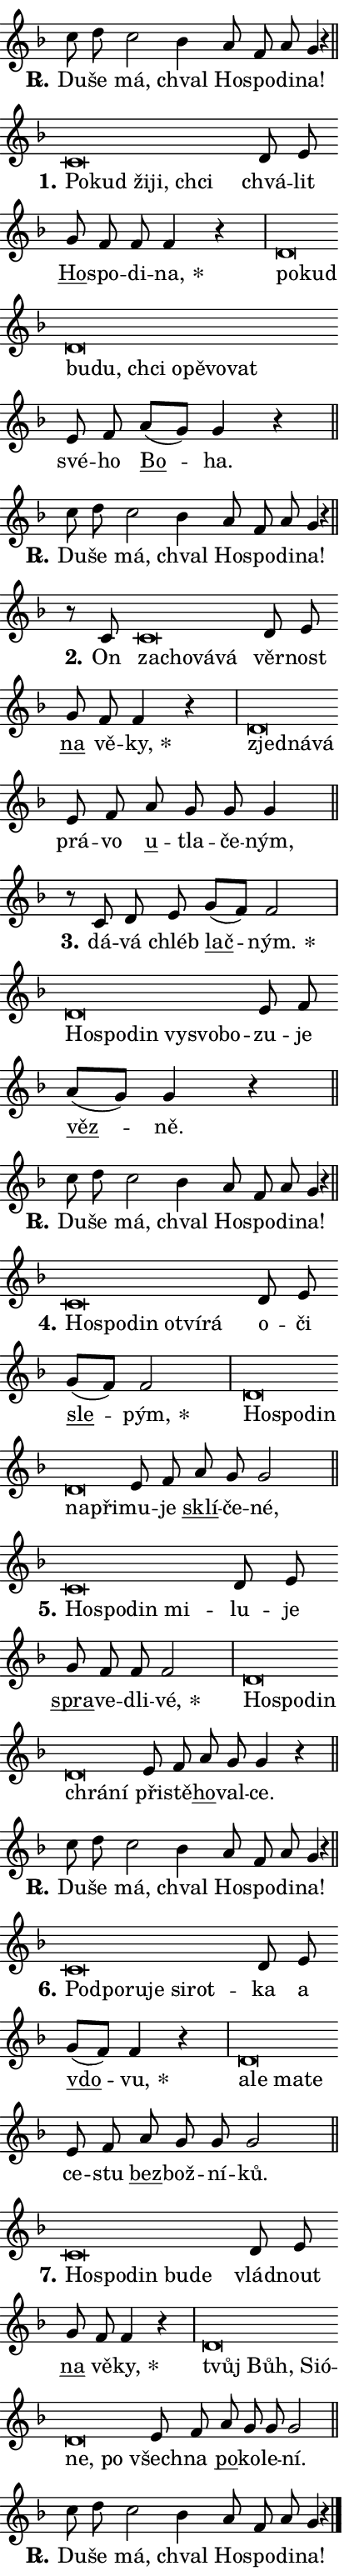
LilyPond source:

\version "2.24.0"
\header { tagline = "" }
\paper {
  indent = 0\cm
  top-margin = 0\cm
  right-margin = 0.13\cm % to fit lyric hyphens
  bottom-margin = 0\cm
  left-margin = 0\cm
  paper-width = 7\cm
  page-breaking = #ly:one-page-breaking
  system-system-spacing.basic-distance = #11
  score-system-spacing.basic-distance = #11
  ragged-last = ##f
}


%% Author: Thomas Morley
%% https://lists.gnu.org/archive/html/lilypond-user/2020-05/msg00002.html
#(define (line-position grob)
"Returns position of @var[grob} in current system:
   @code{'start}, if at first time-step
   @code{'end}, if at last time-step
   @code{'middle} otherwise
"
  (let* ((col (ly:item-get-column grob))
         (ln (ly:grob-object col 'left-neighbor))
         (rn (ly:grob-object col 'right-neighbor))
         (col-to-check-left (if (ly:grob? ln) ln col))
         (col-to-check-right (if (ly:grob? rn) rn col))
         (break-dir-left
           (and
             (ly:grob-property col-to-check-left 'non-musical #f)
             (ly:item-break-dir col-to-check-left)))
         (break-dir-right
           (and
             (ly:grob-property col-to-check-right 'non-musical #f)
             (ly:item-break-dir col-to-check-right))))
        (cond ((eqv? 1 break-dir-left) 'start)
              ((eqv? -1 break-dir-right) 'end)
              (else 'middle))))

#(define (tranparent-at-line-position vctor)
  (lambda (grob)
  "Relying on @code{line-position} select the relevant enry from @var{vctor}.
Used to determine transparency,"
    (case (line-position grob)
      ((end) (not (vector-ref vctor 0)))
      ((middle) (not (vector-ref vctor 1)))
      ((start) (not (vector-ref vctor 2))))))

noteHeadBreakVisibility =
#(define-music-function (break-visibility)(vector?)
"Makes @code{NoteHead}s transparent relying on @var{break-visibility}"
#{
  \override NoteHead.transparent =
    #(tranparent-at-line-position break-visibility)
#})

#(define delete-ledgers-for-transparent-note-heads
  (lambda (grob)
    "Reads whether a @code{NoteHead} is transparent.
If so this @code{NoteHead} is removed from @code{'note-heads} from
@var{grob}, which is supposed to be @code{LedgerLineSpanner}.
As a result ledgers are not printed for this @code{NoteHead}"
    (let* ((nhds-array (ly:grob-object grob 'note-heads))
           (nhds-list
             (if (ly:grob-array? nhds-array)
                 (ly:grob-array->list nhds-array)
                 '()))
           ;; Relies on the transparent-property being done before
           ;; Staff.LedgerLineSpanner.after-line-breaking is executed.
           ;; This is fragile ...
           (to-keep
             (remove
               (lambda (nhd)
                 (ly:grob-property nhd 'transparent #f))
               nhds-list)))
      ;; TODO find a better method to iterate over grob-arrays, similiar
      ;; to filter/remove etc for lists
      ;; For now rebuilt from scratch
      (set! (ly:grob-object grob 'note-heads)  '())
      (for-each
        (lambda (nhd)
          (ly:pointer-group-interface::add-grob grob 'note-heads nhd))
        to-keep))))

squashNotes = {
  \override NoteHead.X-extent = #'(-0.2 . 0.2)
  \override NoteHead.Y-extent = #'(-0.75 . 0)
  \override NoteHead.stencil =
    #(lambda (grob)
       (let ((pos (ly:grob-property grob 'staff-position)))
         (begin
           (if (< pos -7) (display "ERROR: Lower brevis then expected\n") (display "OK: Expected brevis position\n"))
           (if (<= pos -6) ly:text-interface::print ly:note-head::print))))
}
unSquashNotes = {
  \revert NoteHead.X-extent
  \revert NoteHead.Y-extent
  \revert NoteHead.stencil
}

hideNotes = \noteHeadBreakVisibility #begin-of-line-visible
unHideNotes = \noteHeadBreakVisibility #all-visible

% work-around for resetting accidentals
% https://lilypond.org/doc/v2.23/Documentation/notation/displaying-rhythms#unmetered-music
cadenzaMeasure = {
  \cadenzaOff
  \partial 1024 s1024
  \cadenzaOn
}

#(define-markup-command (accent layout props text) (markup?)
  "Underline accented syllable"
  (interpret-markup layout props
    #{\markup \override #'(offset . 4.3) \underline { #text }#}))

responsum = \markup \concat {
  "R" \hspace #-1.05 \path #0.1 #'((moveto 0 0.07) (lineto 0.9 0.8)) \hspace #0.05 "."
}

spaceSize = #0.6828661417322834 % exact space size for TeX Gyre Schola

\layout {
  \context {
    \Staff
    \remove "Time_signature_engraver"
    \override LedgerLineSpanner.after-line-breaking = #delete-ledgers-for-transparent-note-heads
  }
  \context {
    \Lyrics {
      \override LyricSpace.minimum-distance = \spaceSize
      \override LyricText.font-name = #"TeX Gyre Schola"
      \override LyricText.font-size = 1
      \override StanzaNumber.font-name = #"TeX Gyre Schola Bold"
      \override StanzaNumber.font-size = 1
    }
  }
  \context {
    \Score 
    \override NoteHead.text =
      #(lambda (grob) 
        (let ((pos (ly:grob-property grob 'staff-position)))
          #{\markup {
            \combine
              \halign #-0.55 \raise #(if (= pos -6) 0 0.5) \override #'(thickness . 2) \draw-line #'(3.2 . 0)
              \musicglyph "noteheads.sM1"
          }#}))
  }
}

% magnetic-lyrics.ily
%
%   written by
%     Jean Abou Samra <jean@abou-samra.fr>
%     Werner Lemberg <wl@gnu.org>
%
%   adapted by
%     Jiri Hon <jiri.hon@gmail.com>
%
% Version 2022-Apr-15

% https://www.mail-archive.com/lilypond-user@gnu.org/msg149350.html

#(define (Left_hyphen_pointer_engraver context)
   "Collect syllable-hyphen-syllable occurrences in lyrics and store
them in properties.  This engraver only looks to the left.  For
example, if the lyrics input is @code{foo -- bar}, it does the
following.

@itemize @bullet
@item
Set the @code{text} property of the @code{LyricHyphen} grob between
@q{foo} and @q{bar} to @code{foo}.

@item
Set the @code{left-hyphen} property of the @code{LyricText} grob with
text @q{foo} to the @code{LyricHyphen} grob between @q{foo} and
@q{bar}.
@end itemize

Use this auxiliary engraver in combination with the
@code{lyric-@/text::@/apply-@/magnetic-@/offset!} hook."
   (let ((hyphen #f)
         (text #f))
     (make-engraver
      (acknowledgers
       ((lyric-syllable-interface engraver grob source-engraver)
        (set! text grob)))
      (end-acknowledgers
       ((lyric-hyphen-interface engraver grob source-engraver)
        ;(when (not (grob::has-interface grob 'lyric-space-interface))
          (set! hyphen grob)));)
      ((stop-translation-timestep engraver)
       (when (and text hyphen)
         (ly:grob-set-object! text 'left-hyphen hyphen))
       (set! text #f)
       (set! hyphen #f)))))

#(define (lyric-text::apply-magnetic-offset! grob)
   "If the space between two syllables is less than the value in
property @code{LyricText@/.details@/.squash-threshold}, move the right
syllable to the left so that it gets concatenated with the left
syllable.

Use this function as a hook for
@code{LyricText@/.after-@/line-@/breaking} if the
@code{Left_@/hyphen_@/pointer_@/engraver} is active."
   (let ((hyphen (ly:grob-object grob 'left-hyphen #f)))
     (when hyphen
       (let ((left-text (ly:spanner-bound hyphen LEFT)))
         (when (grob::has-interface left-text 'lyric-syllable-interface)
           (let* ((common (ly:grob-common-refpoint grob left-text X))
                  (this-x-ext (ly:grob-extent grob common X))
                  (left-x-ext
                   (begin
                     ;; Trigger magnetism for left-text.
                     (ly:grob-property left-text 'after-line-breaking)
                     (ly:grob-extent left-text common X)))
                  ;; `delta` is the gap width between two syllables.
                  (delta (- (interval-start this-x-ext)
                            (interval-end left-x-ext)))
                  (details (ly:grob-property grob 'details))
                  (threshold (assoc-get 'squash-threshold details 0.2)))
             (when (< delta threshold)
               (let* (;; We have to manipulate the input text so that
                      ;; ligatures crossing syllable boundaries are not
                      ;; disabled.  For languages based on the Latin
                      ;; script this is essentially a beautification.
                      ;; However, for non-Western scripts it can be a
                      ;; necessity.
                      (lt (ly:grob-property left-text 'text))
                      (rt (ly:grob-property grob 'text))
                      (is-space (grob::has-interface hyphen 'lyric-space-interface))
                      (space (if is-space " " ""))
                      (extra-delta (if is-space spaceSize 0))
                      ;; Append new syllable.
                      (ltrt-space (if (and (string? lt) (string? rt))
                                (string-append lt space rt)
                                (make-concat-markup (list lt space rt))))
                      ;; Right-align `ltrt` to the right side.
                      (ltrt-space-markup (grob-interpret-markup
                               grob
                               (make-translate-markup
                                (cons (interval-length this-x-ext) 0)
                                (make-right-align-markup ltrt-space)))))
                 (begin
                   ;; Don't print `left-text`.
                   (ly:grob-set-property! left-text 'stencil #f)
                   ;; Set text and stencil (which holds all collected
                   ;; syllables so far) and shift it to the left.
                   (ly:grob-set-property! grob 'text ltrt-space)
                   (ly:grob-set-property! grob 'stencil ltrt-space-markup)
                   (ly:grob-translate-axis! grob (- (- delta extra-delta)) X))))))))))


#(define (lyric-hyphen::displace-bounds-first grob)
   ;; Make very sure this callback isn't triggered too early.
   (let ((left (ly:spanner-bound grob LEFT))
         (right (ly:spanner-bound grob RIGHT)))
     (ly:grob-property left 'after-line-breaking)
     (ly:grob-property right 'after-line-breaking)
     (ly:lyric-hyphen::print grob)))

squashThreshold = #0.4

\layout {
  \context {
    \Lyrics
    \consists #Left_hyphen_pointer_engraver
    \override LyricText.after-line-breaking =
      #lyric-text::apply-magnetic-offset!
    \override LyricHyphen.stencil = #lyric-hyphen::displace-bounds-first
    \override LyricText.details.squash-threshold = \squashThreshold
    \override LyricHyphen.minimum-distance = 0
    \override LyricHyphen.minimum-length = \squashThreshold
  }
}

squashText = \override LyricText.details.squash-threshold = 9999
unSquashText = \override LyricText.details.squash-threshold = \squashThreshold

leftText = \override LyricText.self-alignment-X = #LEFT
unLeftText = \revert LyricText.self-alignment-X

starOffset = #(lambda (grob) 
                (let ((x_offset (ly:self-alignment-interface::aligned-on-x-parent grob)))
                  (if (= x_offset 0) 0 (+ x_offset 1.2))))

star = #(define-music-function (syllable)(string?)
"Append star separator at the end of a syllable"
#{
  \once \override LyricText.X-offset = #starOffset
  \lyricmode { \markup {
    #syllable
    \override #'((font-name . "TeX Gyre Schola Bold")) \hspace #0.2 \lower #0.65 \larger "*"
  } }
#})

starAccent = #(define-music-function (syllable)(string?)
"Append star separator at the end of a syllable and make accent"
#{
  \once \override LyricText.X-offset = #starOffset
  \lyricmode { \markup {
    \accent #syllable
    \override #'((font-name . "TeX Gyre Schola Bold")) \hspace #0.2 \lower #0.65 \larger "*"
  } }
#})

breath = #(define-music-function (syllable)(string?)
"Append breathing indicator at the end of a syllable"
#{
  \lyricmode { \markup { #syllable "+" } }
#})

optionalBreath = #(define-music-function (syllable)(string?)
"Append optional breathing indicator at the end of a syllable"
#{
  \lyricmode { \markup { #syllable "(+)" } }
#})


\score {
    <<
        \new Voice = "melody" { \cadenzaOn \key f \major \relative { c''8 d c2 bes4 a8 f a g4 r \cadenzaMeasure \bar "||" \break } }
        \new Lyrics \lyricsto "melody" { \lyricmode { \set stanza = \responsum
Du -- še má, chval Ho -- spo -- di -- na! } }
    >>
    \layout {}
}

\score {
    <<
        \new Voice = "melody" { \cadenzaOn \key f \major \relative { \squashNotes c'\breve*1/16 \hideNotes \breve*1/16 \bar "" \breve*1/16 \bar "" \breve*1/16 \breve*1/16 \bar "" \unHideNotes \unSquashNotes d8 e \bar "" g f f f4 r \cadenzaMeasure \bar "|" \squashNotes d\breve*1/16 \hideNotes \breve*1/16 \bar "" \breve*1/16 \bar "" \breve*1/16 \bar "" \breve*1/16 \bar "" \breve*1/16 \bar "" \breve*1/16 \bar "" \breve*1/16 \breve*1/16 \bar "" \unHideNotes \unSquashNotes e8 f \bar "" a[( g)] g4 r \cadenzaMeasure \bar "||" \break } }
        \new Lyrics \lyricsto "melody" { \lyricmode { \set stanza = "1."
\leftText Po -- \squashText kud ži -- ji, chci \unLeftText \unSquashText chvá -- lit \markup \accent Ho -- spo -- di -- \star na, \leftText po -- \squashText kud bu -- du, chci o -- pě -- vo -- vat \unLeftText \unSquashText své -- ho \markup \accent Bo -- ha. } }
    >>
    \layout {}
}

\score {
    <<
        \new Voice = "melody" { \cadenzaOn \key f \major \relative { c''8 d c2 bes4 a8 f a g4 r \cadenzaMeasure \bar "||" \break } }
        \new Lyrics \lyricsto "melody" { \lyricmode { \set stanza = \responsum
Du -- še má, chval Ho -- spo -- di -- na! } }
    >>
    \layout {}
}

\score {
    <<
        \new Voice = "melody" { \cadenzaOn \key f \major \relative { r8 c'8 \squashNotes c\breve*1/16 \hideNotes \breve*1/16 \bar "" \breve*1/16 \breve*1/16 \bar "" \unHideNotes \unSquashNotes d8 e \bar "" g f f4 r \cadenzaMeasure \bar "|" \squashNotes d\breve*1/16 \hideNotes \breve*1/16 \breve*1/16 \bar "" \unHideNotes \unSquashNotes e8 f \bar "" a g g g4 \cadenzaMeasure \bar "||" \break } }
        \new Lyrics \lyricsto "melody" { \lyricmode { \set stanza = "2."
On \leftText za -- \squashText cho -- vá -- vá \unLeftText \unSquashText věr -- nost \markup \accent na vě -- \star ky, \leftText zjed -- \squashText ná -- vá \unLeftText \unSquashText prá -- vo \markup \accent u -- tla -- če -- ným, } }
    >>
    \layout {}
}

\score {
    <<
        \new Voice = "melody" { \cadenzaOn \key f \major \relative { r8 c' d8 e \bar "" g[( f)] f2 \cadenzaMeasure \bar "|" \squashNotes d\breve*1/16 \hideNotes \breve*1/16 \bar "" \breve*1/16 \bar "" \breve*1/16 \bar "" \breve*1/16 \breve*1/16 \bar "" \unHideNotes \unSquashNotes e8 f \bar "" a[( g)] g4 r \cadenzaMeasure \bar "||" \break } }
        \new Lyrics \lyricsto "melody" { \lyricmode { \set stanza = "3."
dá -- vá chléb \markup \accent lač -- \star ným. \leftText Ho -- \squashText spo -- din vy -- svo -- bo -- \unLeftText \unSquashText zu -- je \markup \accent věz -- ně. } }
    >>
    \layout {}
}

\score {
    <<
        \new Voice = "melody" { \cadenzaOn \key f \major \relative { c''8 d c2 bes4 a8 f a g4 r \cadenzaMeasure \bar "||" \break } }
        \new Lyrics \lyricsto "melody" { \lyricmode { \set stanza = \responsum
Du -- še má, chval Ho -- spo -- di -- na! } }
    >>
    \layout {}
}

\score {
    <<
        \new Voice = "melody" { \cadenzaOn \key f \major \relative { \squashNotes c'\breve*1/16 \hideNotes \breve*1/16 \bar "" \breve*1/16 \bar "" \breve*1/16 \bar "" \breve*1/16 \breve*1/16 \bar "" \unHideNotes \unSquashNotes d8 e \bar "" g[( f)] f2 \cadenzaMeasure \bar "|" \squashNotes d\breve*1/16 \hideNotes \breve*1/16 \bar "" \breve*1/16 \bar "" \breve*1/16 \breve*1/16 \bar "" \unHideNotes \unSquashNotes e8 f \bar "" a g g2 \cadenzaMeasure \bar "||" \break } }
        \new Lyrics \lyricsto "melody" { \lyricmode { \set stanza = "4."
\leftText Ho -- \squashText spo -- din o -- tví -- rá \unLeftText \unSquashText o -- či \markup \accent sle -- \star pým, \leftText Ho -- \squashText spo -- din na -- při -- \unLeftText \unSquashText mu -- je \markup \accent sklí -- če -- né, } }
    >>
    \layout {}
}

\score {
    <<
        \new Voice = "melody" { \cadenzaOn \key f \major \relative { \squashNotes c'\breve*1/16 \hideNotes \breve*1/16 \bar "" \breve*1/16 \breve*1/16 \bar "" \unHideNotes \unSquashNotes d8 e \bar "" g f f f2 \cadenzaMeasure \bar "|" \squashNotes d\breve*1/16 \hideNotes \breve*1/16 \bar "" \breve*1/16 \bar "" \breve*1/16 \breve*1/16 \bar "" \unHideNotes \unSquashNotes e8 f \bar "" a g g4 r \cadenzaMeasure \bar "||" \break } }
        \new Lyrics \lyricsto "melody" { \lyricmode { \set stanza = "5."
\leftText Ho -- \squashText spo -- din mi -- \unLeftText \unSquashText lu -- je \markup \accent spra -- ve -- dli -- \star vé, \leftText Ho -- \squashText spo -- din chrá -- ní \unLeftText \unSquashText při -- stě -- \markup \accent ho -- val -- ce. } }
    >>
    \layout {}
}

\score {
    <<
        \new Voice = "melody" { \cadenzaOn \key f \major \relative { c''8 d c2 bes4 a8 f a g4 r \cadenzaMeasure \bar "||" \break } }
        \new Lyrics \lyricsto "melody" { \lyricmode { \set stanza = \responsum
Du -- še má, chval Ho -- spo -- di -- na! } }
    >>
    \layout {}
}

\score {
    <<
        \new Voice = "melody" { \cadenzaOn \key f \major \relative { \squashNotes c'\breve*1/16 \hideNotes \breve*1/16 \bar "" \breve*1/16 \bar "" \breve*1/16 \bar "" \breve*1/16 \breve*1/16 \bar "" \unHideNotes \unSquashNotes d8 e \bar "" g[( f)] f4 r \cadenzaMeasure \bar "|" \squashNotes d\breve*1/16 \hideNotes \breve*1/16 \bar "" \breve*1/16 \breve*1/16 \bar "" \unHideNotes \unSquashNotes e8 f \bar "" a g g g2 \cadenzaMeasure \bar "||" \break } }
        \new Lyrics \lyricsto "melody" { \lyricmode { \set stanza = "6."
\leftText Pod -- \squashText po -- ru -- je si -- rot -- \unLeftText \unSquashText ka a \markup \accent vdo -- \star vu, \leftText a -- \squashText le ma -- te \unLeftText \unSquashText ce -- stu \markup \accent bez -- bož -- ní -- ků. } }
    >>
    \layout {}
}

\score {
    <<
        \new Voice = "melody" { \cadenzaOn \key f \major \relative { \squashNotes c'\breve*1/16 \hideNotes \breve*1/16 \bar "" \breve*1/16 \bar "" \breve*1/16 \breve*1/16 \bar "" \unHideNotes \unSquashNotes d8 e \bar "" g f f4 r \cadenzaMeasure \bar "|" \squashNotes d\breve*1/16 \hideNotes \breve*1/16 \bar "" \breve*1/16 \bar "" \breve*1/16 \bar "" \breve*1/16 \breve*1/16 \bar "" \unHideNotes \unSquashNotes e8 f \bar "" a g g g2 \cadenzaMeasure \bar "||" \break } }
        \new Lyrics \lyricsto "melody" { \lyricmode { \set stanza = "7."
\leftText Ho -- \squashText spo -- din bu -- de \unLeftText \unSquashText vlád -- nout \markup \accent na vě -- \star ky, \leftText tvůj \squashText Bůh, Si -- ó -- ne, po \unLeftText \unSquashText všech -- na \markup \accent po -- ko -- le -- ní. } }
    >>
    \layout {}
}

\score {
    <<
        \new Voice = "melody" { \cadenzaOn \key f \major \relative { c''8 d c2 bes4 a8 f a g4 r \cadenzaMeasure \bar "||" \break } \bar "|." }
        \new Lyrics \lyricsto "melody" { \lyricmode { \set stanza = \responsum
Du -- še má, chval Ho -- spo -- di -- na! } }
    >>
    \layout {}
}
